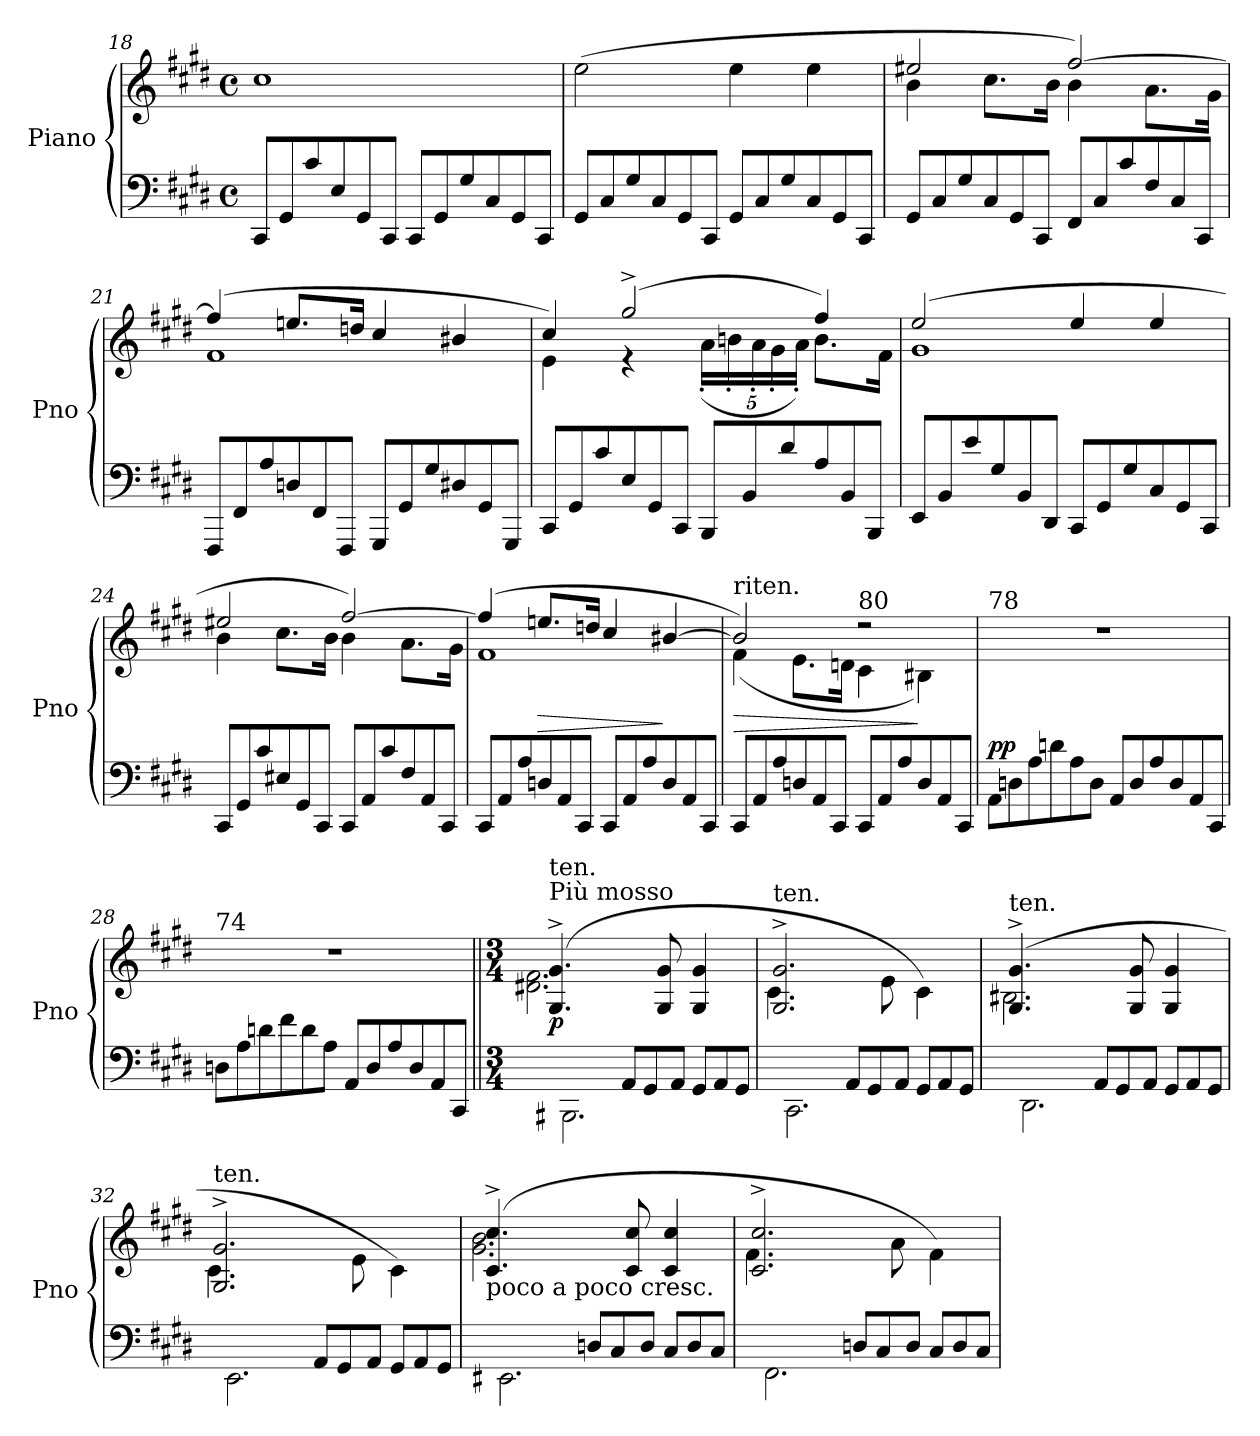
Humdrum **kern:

**kern	**kern	**dynam
*part1	*part1	*part1
*staff2	*staff1	*staff1/2
*I"Piano	*	*
*I'Pno	*	*
*clefF4	*clefG2	*
*k[f#c#g#d#]	*k[f#c#g#d#]	*
*E:	*E:	*
*M4/4	*M4/4	*
*met(c)	*met(c)	*
*Xtuplet	*	*
=18	=18	=18
12CC#/L	1cc#	.
12GG#/	.	.
12c#/	.	.
12E/	.	.
12GG#/	.	.
12CC#/J	.	.
12CC#/L	.	.
12GG#/	.	.
12G#/	.	.
12C#/	.	.
12GG#/	.	.
12CC#/J	.	.
=19	=19	=19
12GG#/L	(2ee\	.
12C#/	.	.
12G#/	.	.
12C#/	.	.
12GG#/	.	.
12CC#/J	.	.
12GG#/L	4ee\	.
12C#/	.	.
12G#/	.	.
12C#/	4ee\	.
12GG#/	.	.
12CC#/J	.	.
!!LO:PB:g=z
=20	=20	=20
*	*^	*
12GG#/L	2ee#X/	4b\	.
12C#/	.	.	.
12G#/	.	.	.
12C#/	.	8.cc#\L	.
12GG#/	.	.	.
12CC#/J	.	.	.
.	.	16b\Jk	.
12FF#/L	[2ff#/)	4b\	.
12C#/	.	.	.
12c#/	.	.	.
12F#/	.	8.a\L	.
12C#/	.	.	.
12CC#/J	.	.	.
.	.	16g#\Jk	.
=21	=21	=21	=21
12FFF#/L	(4ff#/]	1f#	.
12FF#/	.	.	.
12A/	.	.	.
12Dn/	8.een/L	.	.
12FF#/	.	.	.
12FFF#/J	.	.	.
.	16ddn/Jk	.	.
12GGG#/L	4cc#/	.	.
12GG#/	.	.	.
12G#/	.	.	.
12D#X/	4b#X/	.	.
12GG#/	.	.	.
12GGG#/J	.	.	.
=22	=22	=22	=22
12CC#/L	4cc#/)	4e\	.
12GG#/	.	.	.
12c#/	.	.	.
12E/	(2gg#^/	4re	.
12GG#/	.	.	.
12CC#/J	.	.	.
*	*	*Xbrackettup	*
12BBB/L	.	(20a'\LL	.
.	.	20bn'\	.
12BB/	.	.	.
.	.	20a'\	.
.	.	20g#'\	.
12d#/	.	.	.
.	.	20a'\JJ)	.
12A/	4ff#/)	8.b\L	.
12BB/	.	.	.
12BBB/J	.	.	.
.	.	16f#\Jk	.
=23	=23	=23	=23
12EE/L	(2ee/	1g#	.
12BB/	.	.	.
12e/	.	.	.
12G#/	.	.	.
12BB/	.	.	.
12DD#/J	.	.	.
12CC#/L	4ee/	.	.
12GG#/	.	.	.
12G#/	.	.	.
12C#/	4ee/	.	.
12GG#/	.	.	.
12CC#/J	.	.	.
!!LO:LB:g=z	!!
=24	=24	=24	=24
12CC#/L	2ee#X/	4b\	.
12GG#/	.	.	.
12c#/	.	.	.
12E#X/	.	8.cc#\L	.
12GG#/	.	.	.
12CC#/J	.	.	.
.	.	16b\Jk	.
12CC#/L	[2ff#/)	4b\	.
12AA/	.	.	.
12c#/	.	.	.
12F#/	.	8.a\L	.
12AA/	.	.	.
12CC#/J	.	.	.
.	.	16g#\Jk	.
=25	=25	=25	=25
12CC#/L	(4ff#/]	1f#	.
12AA/	.	.	.
12A/	.	.	.
!	!	!	!LO:HP:b
12Dn/	8.een/L	.	>
12AA/	.	.	.
12CC#/J	.	.	.
.	16ddn/Jk	.	.
12CC#/L	4cc#/	.	.
12AA/	.	.	.
12A/	.	.	.
12D/	[4b#X/	.	]
12AA/	.	.	.
12CC#/J	.	.	.
=26	=26	=26	=26
!	!LO:TX:a:t=riten.	!	!
!	!	!	!LO:HP:b
12CC#/L	2b#/])	(4f#\	>
12AA/	.	.	.
12A/	.	.	.
12Dn/	.	8.e\L	.
12AA/	.	.	.
12CC#/J	.	.	.
.	.	16dn\Jk	.
!	!LO:TX:a:t=80	!	!
12CC#/L	2r	4c#\	.
12AA/	.	.	.
12A/	.	.	.
12D/	.	4B#X\)	]
12AA/	.	.	.
12CC#/J	.	.	.
*	*v	*v	*
!!LO:LB:g=z
=27	=27	=27
!	!LO:TX:a:t=78	!
!	!	!LO:DY:a=2
12AA\L	1r	pp
12Dn\	.	.
12A\	.	.
12dn\	.	.
12A\	.	.
12D\J	.	.
12AA/L	.	.
12D/	.	.
12A/	.	.
12D/	.	.
12AA/	.	.
12CC#/J	.	.
=28	=28	=28
!	!LO:TX:a:t=74	!
12Dn\L	1r	.
12A\	.	.
12dn\	.	.
12f#\	.	.
12d\	.	.
12A\J	.	.
12AA/L	.	.
12D/	.	.
12A/	.	.
12D/	.	.
12AA/	.	.
12CC#/J	.	.
=29||	=29||	=29||
*M3/4	*M3/4	*
*	*MM162	*
*^	*^	*
!	!	!LO:TX:a:t=Più mosso	!	!
!	!	!LO:TX:a:t=ten.	!	!
!	!	!	!	!LO:DY:b
12BBB#X/Lyy	2.BBB#\	(4.G#/^ 4.g#/^	2.d#X\ 2.f#\	p
12FF##X/	.	.	.	.
12GG#/J	.	.	.	.
12AA/L	.	.	.	.
12GG#/	.	.	.	.
.	.	8G#/ 8g#/	.	.
12AA/J	.	.	.	.
12GG#/L	.	4G#/ 4g#/	.	.
12AA/	.	.	.	.
12GG#/J	.	.	.	.
=30	=30	=30	=30	=30
!	!	!LO:TX:a:t=ten.	!	!
12CC#/Lyy	2.CC#\	2.G#/^ 2.g#/^	4.c#\	.
12FF##X/	.	.	.	.
12GG#/J	.	.	.	.
12AA/L	.	.	.	.
12GG#/	.	.	.	.
.	.	.	8e\	.
12AA/J	.	.	.	.
12GG#/L	.	.	4c#\)	.
12AA/	.	.	.	.
12GG#/J	.	.	.	.
!!LO:LB:g=z	!!
=31	=31	=31	=31	=31
!	!	!LO:TX:a:t=ten.	!	!
12DD#/Lyy	2.DD#\	(4.G#/^ 4.g#/^	2.B#X\	.
12FF##X/	.	.	.	.
12GG#/J	.	.	.	.
12AA/L	.	.	.	.
12GG#/	.	.	.	.
.	.	8G#/ 8g#/	.	.
12AA/J	.	.	.	.
12GG#/L	.	4G#/ 4g#/	.	.
12AA/	.	.	.	.
12GG#/J	.	.	.	.
=32	=32	=32	=32	=32
!	!	!LO:TX:a:t=ten.	!	!
12EE/Lyy	2.EE\	2.G#/^ 2.g#/^	4.c#\	.
12FF##X/	.	.	.	.
12GG#/J	.	.	.	.
12AA/L	.	.	.	.
12GG#/	.	.	.	.
.	.	.	8e\	.
12AA/J	.	.	.	.
12GG#/L	.	.	4c#\)	.
12AA/	.	.	.	.
12GG#/J	.	.	.	.
=33	=33	=33	=33	=33
!	!	!LO:TX:b:t=poco a poco cresc.	!	!
12EE#X/Lyy	2.EE#\	(4.c#/^ 4.cc#/^	2.g#\ 2.b\	.
12BB#X/	.	.	.	.
12C#/J	.	.	.	.
12Dn/L	.	.	.	.
12C#/	.	.	.	.
.	.	8c#/ 8cc#/	.	.
12D/J	.	.	.	.
12C#/L	.	4c#/ 4cc#/	.	.
12D/	.	.	.	.
12C#/J	.	.	.	.
=34	=34	=34	=34	=34
12FF#/Lyy	2.FF#\	2.c#/^ 2.cc#/^	4.f#\	.
12BB#X/	.	.	.	.
12C#/J	.	.	.	.
12Dn/L	.	.	.	.
12C#/	.	.	.	.
.	.	.	8a\	.
12D/J	.	.	.	.
12C#/L	.	.	4f#\)	.
12D/	.	.	.	.
12C#/J	.	.	.	.
*v	*v	*	*	*
*	*v	*v	*
=	=	=
*-	*-	*-
